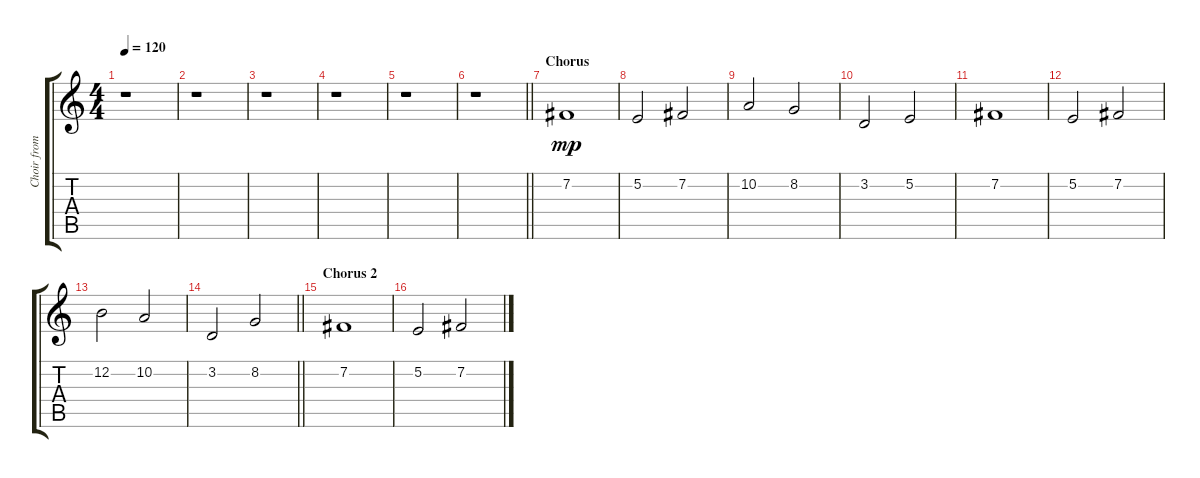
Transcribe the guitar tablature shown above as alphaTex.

\track ("Choir from MD" "Choir from") {instrument choiraahs}
\staff {score tabs}
\tuning (E4 B3 G3 D3 A2 E2) {hide}
\ts (4 4)
\tempo 120
\clef g2
\ks c
r.1{dy mp} |
r.1 |
r.1 |
r.1 |
r.1 |
\barLineRight lightlight
r.1 |
\section ("" "Chorus")
7.2.1 |
5.2.2 7.2.2 |
10.2.2 8.2.2 |
3.2.2 5.2.2 |
7.2.1 |
5.2.2 7.2.2 |
12.2.2 10.2.2 |
\barLineRight lightlight
3.2.2 8.2.2 |
\section ("" "Chorus 2")
7.2.1 |
5.2.2 7.2.2
